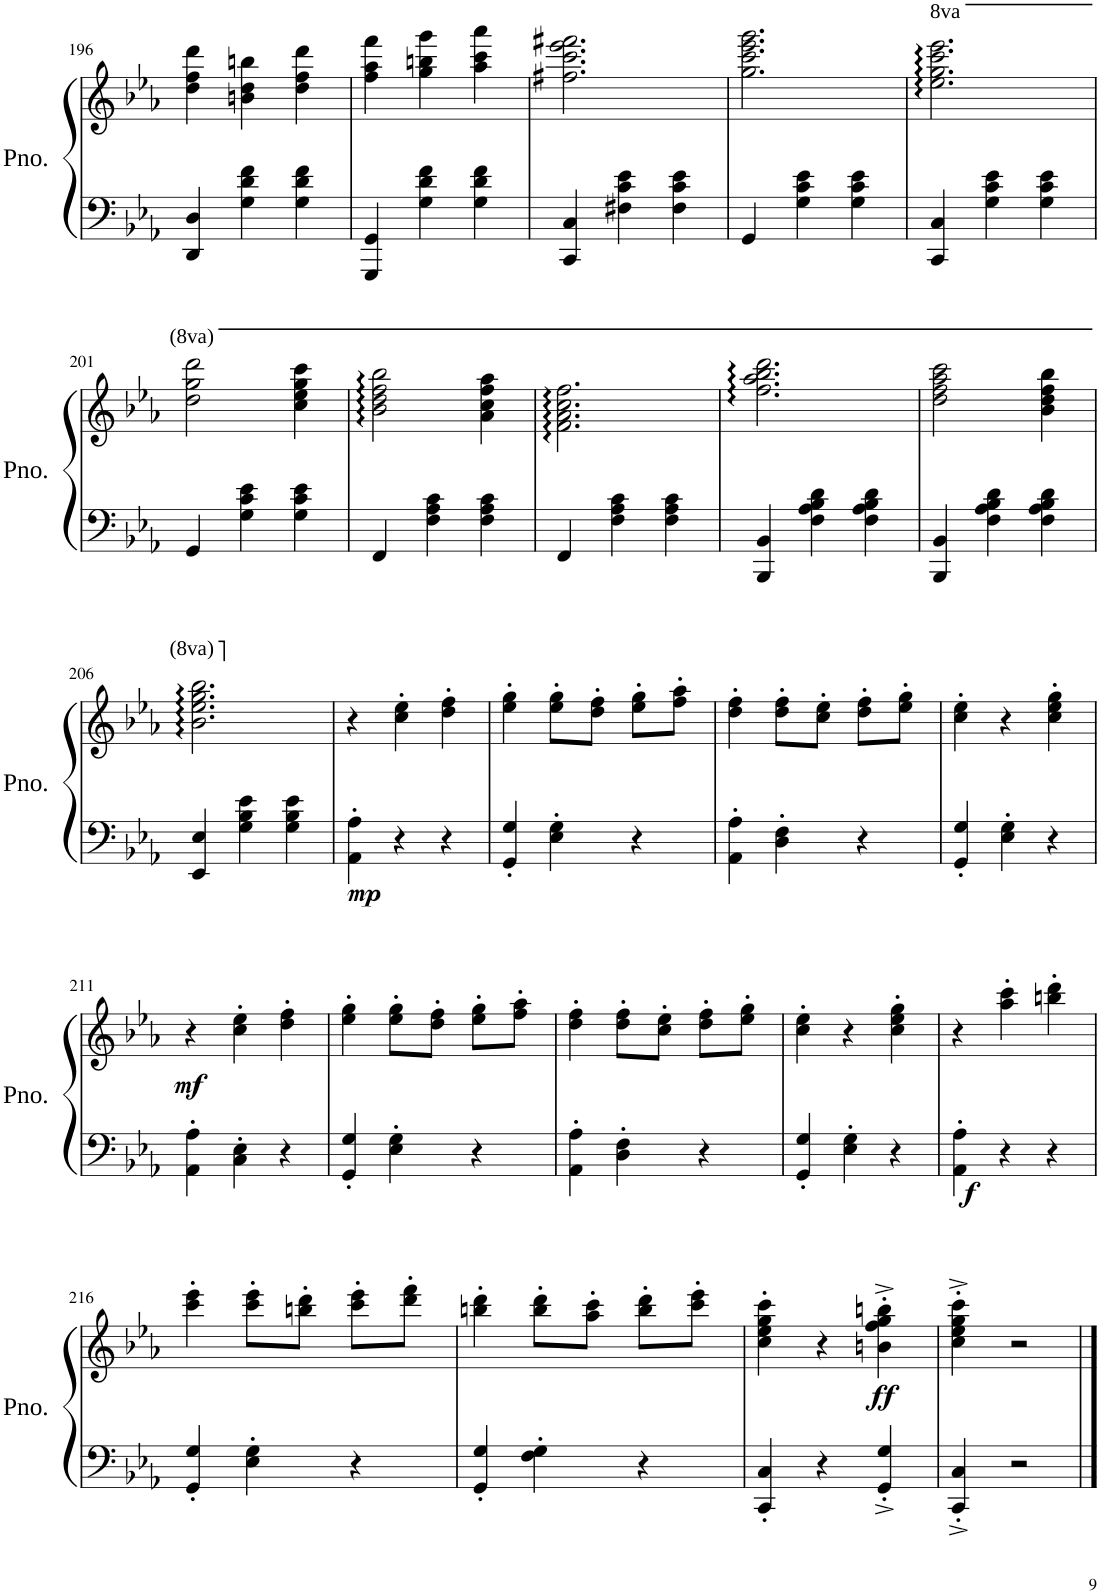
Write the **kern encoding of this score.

**kern	**kern	**dynam
*part1	*part1	*part1
*staff2	*staff1	*staff1/2
*I"Piano	*	*
*I'Pno.	*	*
!!LO:PB:g=z
*clefF4	*clefG2	*
*k[b-e-a-]	*k[b-e-a-]	*
*M3/4	*M3/4	*
=196	=196	=196
4DD/ 4D/	4dd\ 4ff\ 4ddd\	.
4G\ 4d\ 4f\	4bn\ 4dd\ 4bbn\	.
4G\ 4d\ 4f\	4dd\ 4ff\ 4ddd\	.
=197	=197	=197
4GGG/ 4GG/	4ff\ 4aa-\ 4fff\	.
4G\ 4d\ 4f\	4gg\ 4bbn\ 4ggg\	.
4G\ 4d\ 4f\	4aa-\ 4ccc\ 4aaa-\	.
=198	=198	=198
4CC/ 4C/	2.ff#X\ 2.ccc\ 2.eee-\ 2.fff#X\	.
4F#X\ 4c\ 4e-\	.	.
4F#\ 4c\ 4e-\	.	.
=199	=199	=199
4GG/	2.gg\ 2.ccc\ 2.eee-\ 2.ggg\	.
4G\ 4c\ 4e-\	.	.
4G\ 4c\ 4e-\	.	.
=200	=200	=200
*	*8va	*
4CC/ 4C/	2.eee-\:: 2.ggg\:: 2.cccc\:: 2.eeee-\::	.
4G\ 4c\ 4e-\	.	.
4G\ 4c\ 4e-\	.	.
!!LO:LB:g=z
=201	=201	=201
4GG/	2ddd\ 2ggg\ 2dddd\	.
4G\ 4c\ 4e-\	.	.
4G\ 4c\ 4e-\	4ccc\ 4eee-\ 4ggg\ 4cccc\	.
=202	=202	=202
4FF/	2bb-\:: 2ddd\:: 2fff\:: 2bbb-\::	.
4F\ 4A-\ 4c\	.	.
4F\ 4A-\ 4c\	4aa-\ 4ccc\ 4fff\ 4aaa-\	.
=203	=203	=203
4FF/	2.ff\:: 2.aa-\:: 2.ccc\:: 2.fff\::	.
4F\ 4A-\ 4c\	.	.
4F\ 4A-\ 4c\	.	.
=204	=204	=204
4BBB-/ 4BB-/	2.fff\:: 2.aaa-\:: 2.bbb-\:: 2.dddd\::	.
4F\ 4A-\ 4B-\ 4d\	.	.
4F\ 4A-\ 4B-\ 4d\	.	.
=205	=205	=205
4BBB-/ 4BB-/	2ddd\ 2fff\ 2aaa-\ 2cccc\	.
4F\ 4A-\ 4B-\ 4d\	.	.
4F\ 4A-\ 4B-\ 4d\	4bb-\ 4ddd\ 4fff\ 4bbb-\	.
!!LO:LB:g=z
=206	=206	=206
4EE-/ 4E-/	2.bb-\:: 2.eee-\:: 2.ggg\:: 2.bbb-\::	.
4G\ 4B-\ 4e-\	.	.
4G\ 4B-\ 4e-\	.	.
=207	=207	=207
*	*X8va	*
!	!	!LO:DY:b=2
4AA-\' 4A-\'	4r	mp
4r	4cc\' 4ee-\'	.
4r	4dd\' 4ff\'	.
=208	=208	=208
4GG/' 4G/'	4ee-\' 4gg\'	.
4E-\' 4G\'	8ee-\' 8gg\'L	.
.	8dd\' 8ff\'J	.
4r	8ee-\' 8gg\'L	.
.	8ff\' 8aa-\'J	.
=209	=209	=209
4AA-\' 4A-\'	4dd\' 4ff\'	.
4D\' 4F\'	8dd\' 8ff\'L	.
.	8cc\' 8ee-\'J	.
4r	8dd\' 8ff\'L	.
.	8ee-\' 8gg\'J	.
=210	=210	=210
4GG/' 4G/'	4cc\' 4ee-\'	.
4E-\' 4G\'	4r	.
4r	4cc\' 4ee-\' 4gg\'	.
!!LO:LB:g=z
=211	=211	=211
!	!	!LO:DY:b
4AA-\' 4A-\'	4r	mf
4C\' 4E-\'	4cc\' 4ee-\'	.
4r	4dd\' 4ff\'	.
=212	=212	=212
4GG/' 4G/'	4ee-\' 4gg\'	.
4E-\' 4G\'	8ee-\' 8gg\'L	.
.	8dd\' 8ff\'J	.
4r	8ee-\' 8gg\'L	.
.	8ff\' 8aa-\'J	.
=213	=213	=213
4AA-\' 4A-\'	4dd\' 4ff\'	.
4D\' 4F\'	8dd\' 8ff\'L	.
.	8cc\' 8ee-\'J	.
4r	8dd\' 8ff\'L	.
.	8ee-\' 8gg\'J	.
=214	=214	=214
4GG/' 4G/'	4cc\' 4ee-\'	.
4E-\' 4G\'	4r	.
4r	4cc\' 4ee-\' 4gg\'	.
=215	=215	=215
!	!	!LO:DY:b=2
4AA-\' 4A-\'	4r	f
4r	4aa-\' 4ccc\'	.
4r	4bbn\' 4ddd\'	.
!!LO:LB:g=z
=216	=216	=216
4GG/' 4G/'	4ccc\' 4eee-\'	.
4E-\' 4G\'	8ccc\' 8eee-\'L	.
.	8bbn\' 8ddd\'J	.
4r	8ccc\' 8eee-\'L	.
.	8ddd\' 8fff\'J	.
=217	=217	=217
4GG/' 4G/'	4bbn\' 4ddd\'	.
4F\' 4G\'	8bb\' 8ddd\'L	.
.	8aa-\' 8ccc\'J	.
4r	8bb\' 8ddd\'L	.
.	8ccc\' 8eee-\'J	.
=218	=218	=218
4CC/' 4C/'	4cc\' 4ee-\' 4gg\' 4ccc\'	.
4r	4r	.
!	!	!LO:DY:b
4GG/'^ 4G/'^	4bn\'^ 4ff\'^ 4gg\'^ 4bbn\'^	ff
=219	=219	=219
4CC/'^ 4C/'^	4cc\'^ 4ee-\'^ 4gg\'^ 4ccc\'^	.
2r	2r	.
==	==	==
*-	*-	*-
